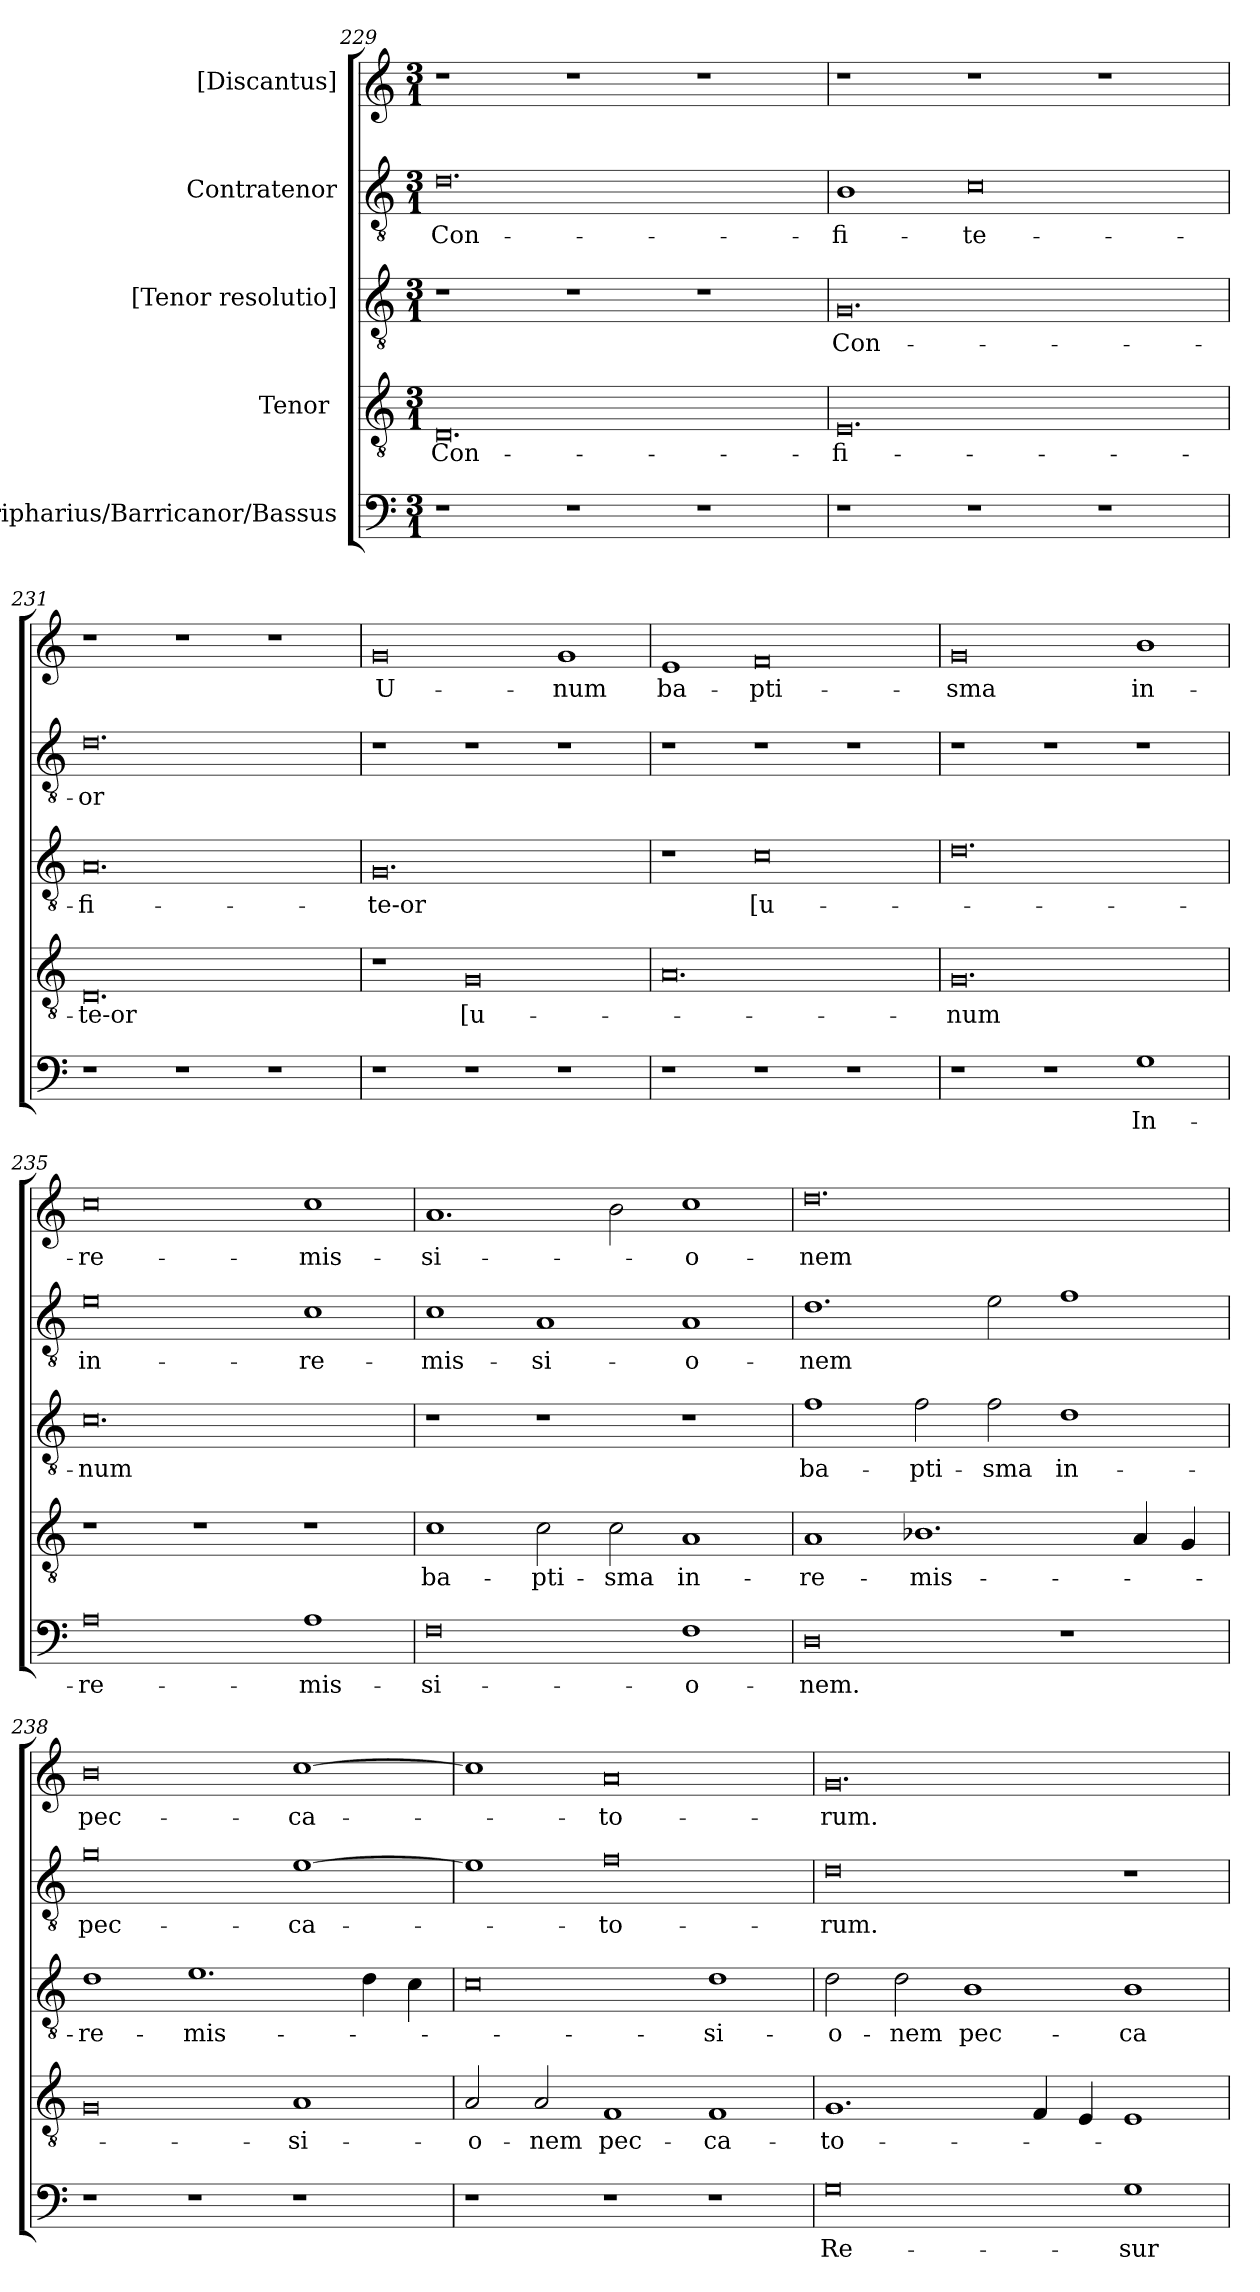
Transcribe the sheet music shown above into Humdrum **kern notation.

**kern	**text	**kern	**text	**kern	**text	**kern	**text	**kern	**text
*part5	*part5	*part4	*part4	*part3	*part3	*part2	*part2	*part1	*part1
*staff5	*staff5	*staff4	*staff4	*staff3	*staff3	*staff2	*staff2	*staff1	*staff1
*I"Barripharius/Barricanor/Bassus	*	*I"Tenor [2]	*	*I"[Tenor resolutio]	*	*I"Contratenor	*	*I"[Discantus]	*
*clefF4	*	*clefGv2	*	*clefGv2	*	*clefGv2	*	*clefG2	*
*k[]	*	*k[]	*	*k[]	*	*k[]	*	*k[]	*
*M3/1	*	*M3/1	*	*M3/1	*	*M3/1	*	*M3/1	*
=229	=229	=229	=229	=229	=229	=229	=229	=229	=229
1r	.	0.D/	Con-	1r	.	0.d\	Con-	1r	.
1r	.	.	.	1r	.	.	.	1r	.
1r	.	.	.	1r	.	.	.	1r	.
=230	=230	=230	=230	=230	=230	=230	=230	=230	=230
1r	.	0.E/	-fi-	0.G/	Con-	1B\	-fi-	1r	.
1r	.	.	.	.	.	0c\	-te-	1r	.
1r	.	.	.	.	.	.	.	1r	.
=231	=231	=231	=231	=231	=231	=231	=231	=231	=231
1r	.	0.D/	-te-or	0.A/	-fi-	0.d\	-or	1r	.
1r	.	.	.	.	.	.	.	1r	.
1r	.	.	.	.	.	.	.	1r	.
=232	=232	=232	=232	=232	=232	=232	=232	=232	=232
1r	.	1r	.	0.G/	-te-or	1r	.	0g/	U-
1r	.	0G/	[u-	.	.	1r	.	.	.
1r	.	.	.	.	.	1r	.	1g/	-num
=233	=233	=233	=233	=233	=233	=233	=233	=233	=233
1r	.	0.A/	.	1r	.	1r	.	1e/	ba-
1r	.	.	.	0c\	[u-	1r	.	0f/	-pti-
1r	.	.	.	.	.	1r	.	.	.
=234	=234	=234	=234	=234	=234	=234	=234	=234	=234
1r	.	0.G/	-num	0.d\	.	1r	.	0g/	-sma
1r	.	.	.	.	.	1r	.	.	.
1G\	In-	.	.	.	.	1r	.	1b\	in-
=235	=235	=235	=235	=235	=235	=235	=235	=235	=235
0A\	re-	1r	.	0.c\	-num	0e\	in-	0cc\	re-
.	.	1r	.	.	.	.	.	.	.
1A\	-mis-	1r	.	.	.	1c\	re-	1cc\	-mis-
=236	=236	=236	=236	=236	=236	=236	=236	=236	=236
0F\	-si-	1c\	ba-	1r	.	1c\	-mis-	1.a/	-si-
.	.	2c\	-pti-	1r	.	1A/	-si-	.	.
.	.	2c\	-sma	.	.	.	.	2b\	.
1F\	-o-	1A/	in-	1r	.	1A/	-o-	1cc\	-o-
=237	=237	=237	=237	=237	=237	=237	=237	=237	=237
0D\	-nem.	1A/	re-	1f\	ba-	1.d\	-nem	0.dd\	-nem
.	.	1.B-X\	-mis-	2f\	-pti-	.	.	.	.
.	.	.	.	2f\	-sma	2e\	.	.	.
1r	.	.	.	1d\	in-	1f\	.	.	.
.	.	4A/	.	.	.	.	.	.	.
.	.	4G/	.	.	.	.	.	.	.
=238	=238	=238	=238	=238	=238	=238	=238	=238	=238
1r	.	0G/	.	1d\	re-	0g\	pec-	0b\	pec-
1r	.	.	.	1.e\	-mis-	.	.	.	.
1r	.	1A/	-si-	.	.	[1e\	-ca-	[1cc\	-ca-
.	.	.	.	4d\	.	.	.	.	.
.	.	.	.	4c\	.	.	.	.	.
=239	=239	=239	=239	=239	=239	=239	=239	=239	=239
1r	.	2A/	-o-	0c\	.	1e\]	.	1cc\]	.
.	.	2A/	-nem	.	.	.	.	.	.
1r	.	1F/	pec-	.	.	0f\	-to-	0a/	-to-
1r	.	1F/	-ca-	1d\	-si-	.	.	.	.
=240	=240	=240	=240	=240	=240	=240	=240	=240	=240
0G\	Re-	1.G/	-to-	2d\	-o-	0d\	-rum.	0.g/	-rum.
.	.	.	.	2d\	-nem	.	.	.	.
.	.	.	.	1B\	pec-	.	.	.	.
.	.	4F/	.	.	.	.	.	.	.
.	.	4E/	.	.	.	.	.	.	.
1G\	-sur-	1E/	.	1B\	-ca-	1r	.	.	.
=	=	=	=	=	=	=	=	=	=
*-	*-	*-	*-	*-	*-	*-	*-	*-	*-
